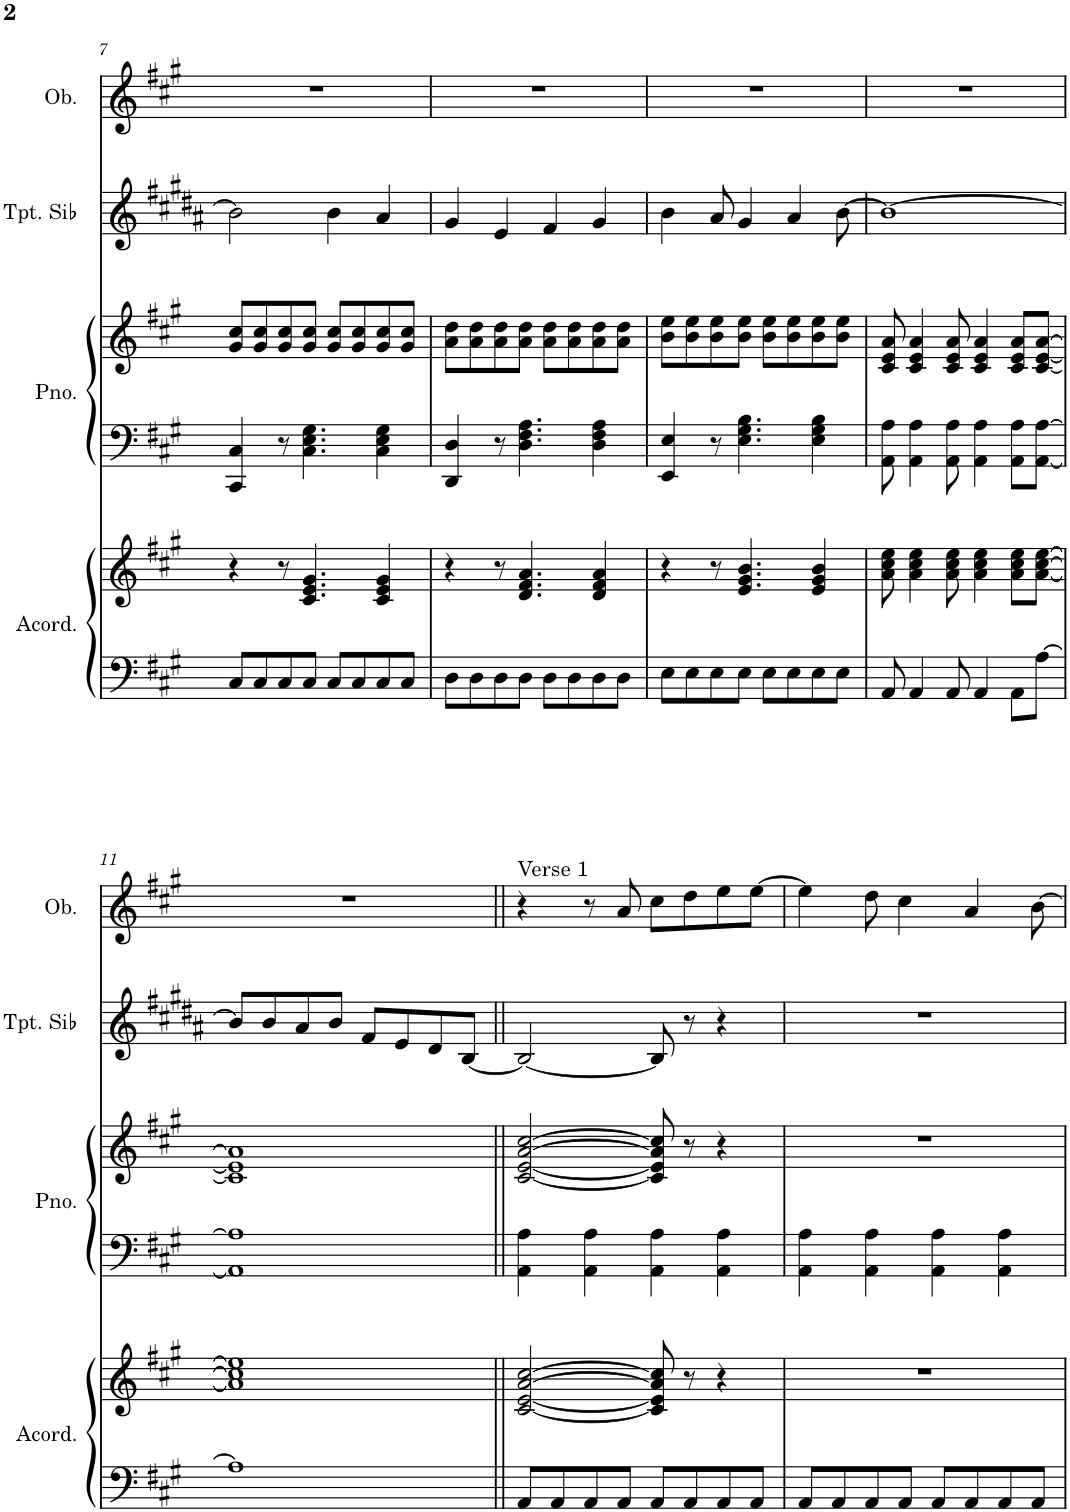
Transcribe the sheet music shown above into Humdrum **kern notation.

**kern	**kern	**kern	**kern	**kern	**kern
*part4	*part4	*part3	*part3	*part2	*part1
*staff6	*staff5	*staff4	*staff3	*staff2	*staff1
*I"Acordeón	*	*I"Piano	*	*I"Trompeta en Sib	*I"Oboe
*I'Acord.	*	*I'Pno.	*	*I'Tpt. Sib	*I'Ob.
!!LO:PB:g=z
*clefF4	*clefG2	*clefF4	*clefG2	*clefG2	*clefG2
*	*	*	*	*Trd1c2	*
*k[f#c#g#]	*k[f#c#g#]	*k[f#c#g#]	*k[f#c#g#]	*k[f#c#g#d#a#]	*k[f#c#g#]
*M4/4	*M4/4	*M4/4	*M4/4	*M4/4	*M4/4
=7	=7	=7	=7	=7	=7
8C#/L	4r	4CC#/ 4C#/	8g#/ 8cc#/L	2b\]	1r
8C#/	.	.	8g#/ 8cc#/	.	.
8C#/	8r	8r	8g#/ 8cc#/	.	.
8C#/J	4.c#/ 4.e/ 4.g#/	4.C#\ 4.E\ 4.G#\	8g#/ 8cc#/J	.	.
8C#/L	.	.	8g#/ 8cc#/L	4b\	.
8C#/	.	.	8g#/ 8cc#/	.	.
8C#/	4c#/ 4e/ 4g#/	4C#\ 4E\ 4G#\	8g#/ 8cc#/	4a#/	.
8C#/J	.	.	8g#/ 8cc#/J	.	.
=8	=8	=8	=8	=8	=8
8D\L	4r	4DD/ 4D/	8a\ 8dd\L	4g#/	1r
8D\	.	.	8a\ 8dd\	.	.
8D\	8r	8r	8a\ 8dd\	4e/	.
8D\J	4.d/ 4.f#/ 4.a/	4.D\ 4.F#\ 4.A\	8a\ 8dd\J	.	.
8D\L	.	.	8a\ 8dd\L	4f#/	.
8D\	.	.	8a\ 8dd\	.	.
8D\	4d/ 4f#/ 4a/	4D\ 4F#\ 4A\	8a\ 8dd\	4g#/	.
8D\J	.	.	8a\ 8dd\J	.	.
=9	=9	=9	=9	=9	=9
8E\L	4r	4EE/ 4E/	8b\ 8ee\L	4b\	1r
8E\	.	.	8b\ 8ee\	.	.
8E\	8r	8r	8b\ 8ee\	8a#/	.
8E\J	4.e/ 4.g#/ 4.b/	4.E\ 4.G#\ 4.B\	8b\ 8ee\J	4g#/	.
8E\L	.	.	8b\ 8ee\L	.	.
8E\	.	.	8b\ 8ee\	4a#/	.
8E\	4e/ 4g#/ 4b/	4E\ 4G#\ 4B\	8b\ 8ee\	.	.
8E\J	.	.	8b\ 8ee\J	[8b\	.
=10	=10	=10	=10	=10	=10
8AA/	8a\ 8cc#\ 8ee\	8AA\ 8A\	8c#/ 8e/ 8a/	1b_	1r
4AA/	4a\ 4cc#\ 4ee\	4AA\ 4A\	4c#/ 4e/ 4a/	.	.
8AA/	8a\ 8cc#\ 8ee\	8AA\ 8A\	8c#/ 8e/ 8a/	.	.
4AA/	4a\ 4cc#\ 4ee\	4AA\ 4A\	4c#/ 4e/ 4a/	.	.
8AA\L	8a\ 8cc#\ 8ee\L	8AA\ 8A\L	8c#/ 8e/ 8a/L	.	.
[8A\J	[8a\ [8cc#\ [8ee\J	[8AA\ [8A\J	[8c#/ [8e/ [8a/J	.	.
!!LO:LB:g=z
=11	=11	=11	=11	=11	=11
1A]	1a] 1cc#] 1ee]	1AA] 1A]	1c#] 1e] 1a]	8b/L]	1r
.	.	.	.	8b/	.
.	.	.	.	8a#/	.
.	.	.	.	8b/J	.
.	.	.	.	8f#/L	.
.	.	.	.	8e/	.
.	.	.	.	8d#/	.
.	.	.	.	[8B/J	.
=12||	=12||	=12||	=12||	=12||	=12||
!	!	!	!	!	!LO:TX:a:t=Verse 1
8AA/L	[2c#/ [2e/ [2a/ [2cc#/	4AA\ 4A\	[2c#/ [2e/ [2a/ [2cc#/	2B/_	4r
8AA/	.	.	.	.	.
8AA/	.	4AA\ 4A\	.	.	8r
8AA/J	.	.	.	.	8a/
8AA/L	8c#/] 8e/] 8a/] 8cc#/]	4AA\ 4A\	8c#/] 8e/] 8a/] 8cc#/]	8B/]	8cc#\L
8AA/	8r	.	8r	8r	8dd\
8AA/	4r	4AA\ 4A\	4r	4r	8ee\
8AA/J	.	.	.	.	[8ee\J
=13	=13	=13	=13	=13	=13
8AA/L	1r	4AA\ 4A\	1r	1r	4ee\]
8AA/	.	.	.	.	.
8AA/	.	4AA\ 4A\	.	.	8dd\
8AA/J	.	.	.	.	4cc#\
8AA/L	.	4AA\ 4A\	.	.	.
8AA/	.	.	.	.	4a/
8AA/	.	4AA\ 4A\	.	.	.
8AA/J	.	.	.	.	[8b\
=	=	=	=	=	=
*-	*-	*-	*-	*-	*-
